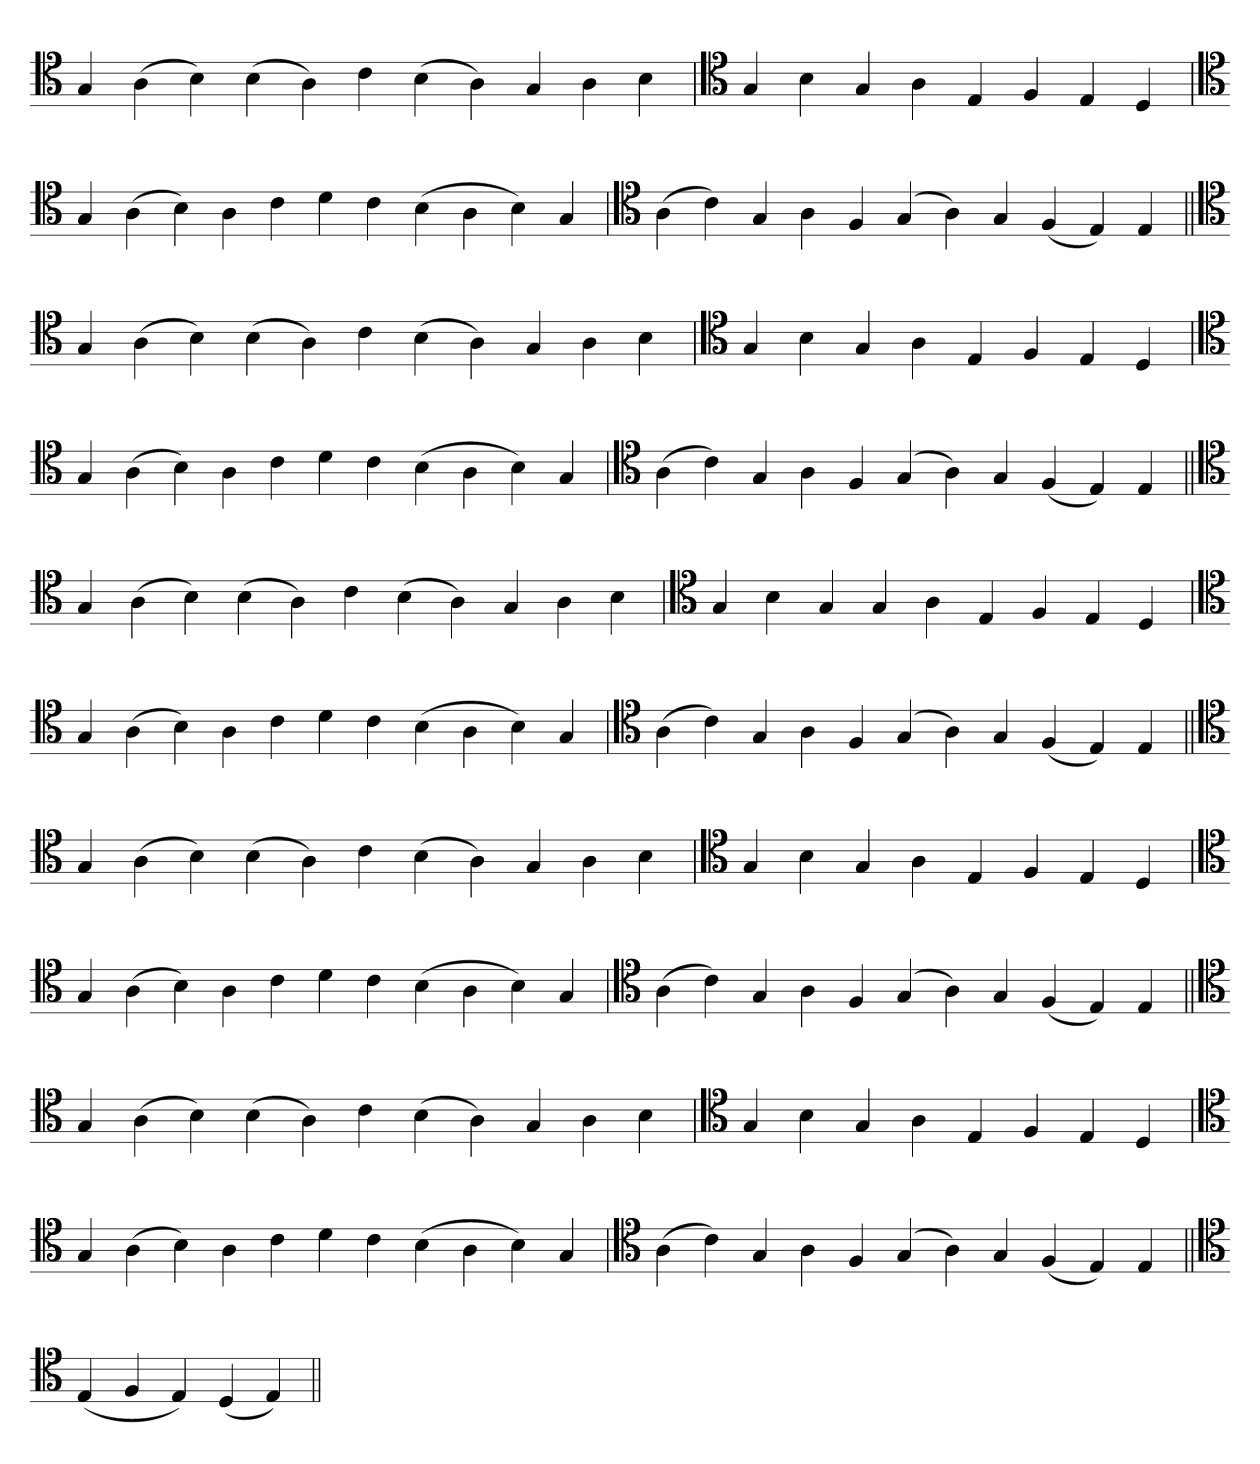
**kern
*part1
*staff1
*clefC4
=
4G
(4A
4B)
(4B
4A)
4c
(4B
4A)
4G
4A
4B
='
*clefC4
4G
4B
4G
4A
4E
4F
4E
4D
=
*clefC4
4G
(4A
4B)
4A
4c
4d
4c
(4B
4A
4B)
4G
='
*clefC4
(4A
4c)
4G
4A
4F
(4G
4A)
4G
(4F
4E)
4E
=||
*clefC4
4G
(4A
4B)
(4B
4A)
4c
(4B
4A)
4G
4A
4B
='
*clefC4
4G
4B
4G
4A
4E
4F
4E
4D
=
*clefC4
4G
(4A
4B)
4A
4c
4d
4c
(4B
4A
4B)
4G
='
*clefC4
(4A
4c)
4G
4A
4F
(4G
4A)
4G
(4F
4E)
4E
=||
*clefC4
4G
(4A
4B)
(4B
4A)
4c
(4B
4A)
4G
4A
4B
='
*clefC4
4G
4B
4G
4G
4A
4E
4F
4E
4D
=
*clefC4
4G
(4A
4B)
4A
4c
4d
4c
(4B
4A
4B)
4G
='
*clefC4
(4A
4c)
4G
4A
4F
(4G
4A)
4G
(4F
4E)
4E
=||
*clefC4
4G
(4A
4B)
(4B
4A)
4c
(4B
4A)
4G
4A
4B
='
*clefC4
4G
4B
4G
4A
4E
4F
4E
4D
=
*clefC4
4G
(4A
4B)
4A
4c
4d
4c
(4B
4A
4B)
4G
='
*clefC4
(4A
4c)
4G
4A
4F
(4G
4A)
4G
(4F
4E)
4E
=||
*clefC4
4G
(4A
4B)
(4B
4A)
4c
(4B
4A)
4G
4A
4B
='
*clefC4
4G
4B
4G
4A
4E
4F
4E
4D
=
*clefC4
4G
(4A
4B)
4A
4c
4d
4c
(4B
4A
4B)
4G
='
*clefC4
(4A
4c)
4G
4A
4F
(4G
4A)
4G
(4F
4E)
4E
=||
*clefC4
(4E
4F
4E)
(4D
4E)
=||
*-
